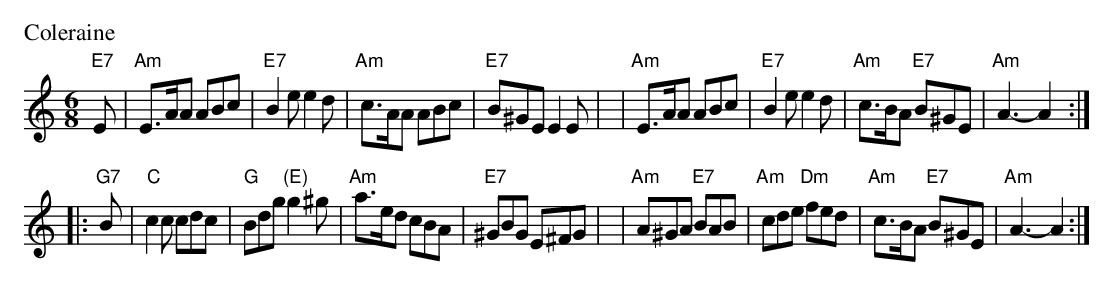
X:1
P: Coleraine
M: 6/8
L: 1/8
K: Am
   "E7"E | "Am"E>AA ABc | "E7"B2e e2d | "Am"c>AA ABc | "E7"B^GE E2E | \
| "Am"E>AA ABc | "E7"B2e e2d | "Am"c>BA "E7"B^GE | "Am"A3- A2 :|
|: "G7"B | "C"c2c cdc | "G"Bdg "(E)"g2^g | "Am"a>ed cBA | "E7"^GBG E^FG | \
| "Am"A^GA "E7"BAB | "Am"cde "Dm"fed | "Am"c>BA "E7"B^GE | "Am"A3- A2 :|
